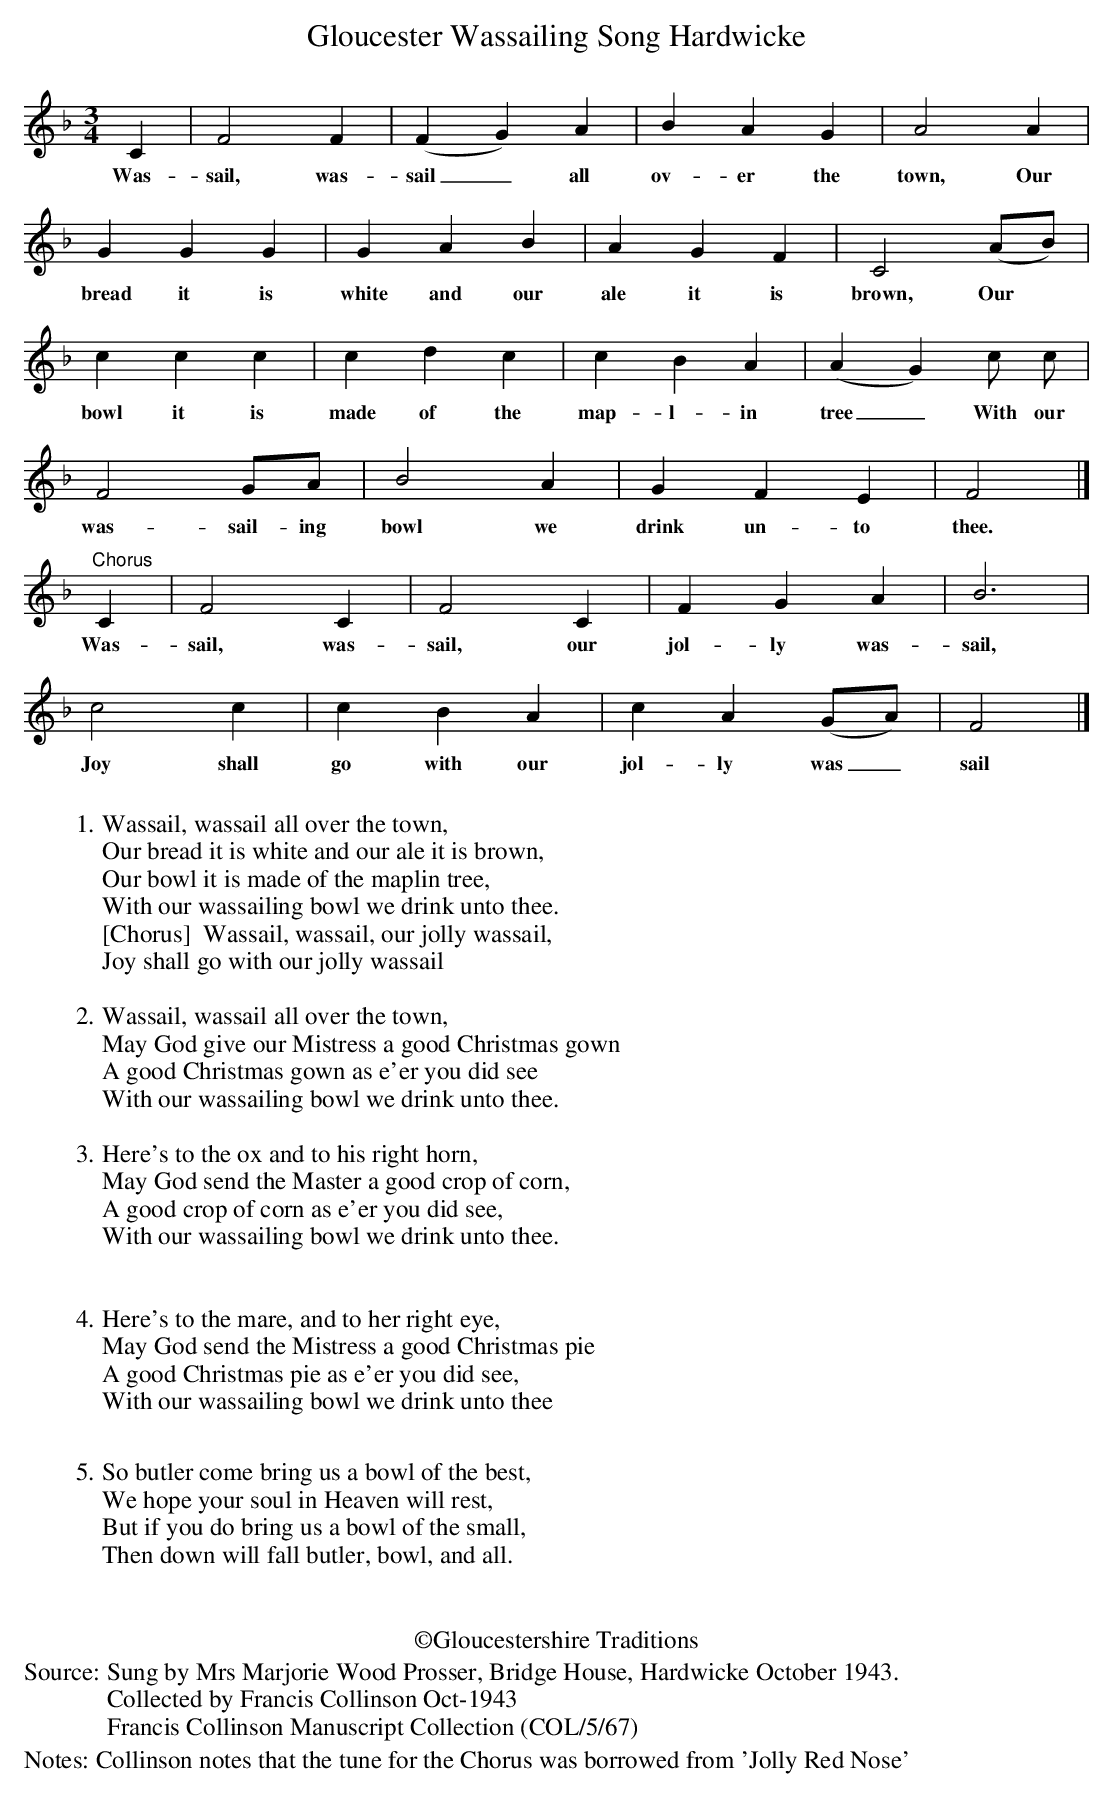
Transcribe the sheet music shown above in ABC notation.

X:1
T: Gloucester Wassailing Song Hardwicke
M:3/4
L:1/8
K: F
C2| F4 F2 | (F2G2) A2 | B2 A2 G2 | A4 A2 |
w: Was-sail, was-sail_ all ov-er the town, Our
G2 G2 G2 | G2 A2 B2 | A2 G2 F2 | C4 (AB) |
w: bread it is white and our ale it is brown, Our
c2 c2 c2 | c2 d2 c2 | c2 B2 A2 | (A2 G2) c c |
w:bowl it is made of the map-l-in tree_ With our
F4 GA | B4 A2 | G2 F2 E2 | F4 |]
w: was-sail-ing bowl we drink un-to thee.
"^Chorus" C2 | F4 C2 | F4 C2 | F2 G2 A2 | B6 |
w: Was-sail, was-sail, our jol-ly was-sail,
c4 c2 | c2 B2 A2 | c2 A2 (GA) | F4 |]
w: Joy shall go with our jol-ly was_sail
W:
W: 1.Wassail, wassail all over the town,
W:Our bread it is white and our ale it is brown,
W:Our bowl it is made of the maplin tree,
W:With our wassailing bowl we drink unto thee.
W: [Chorus]  Wassail, wassail, our jolly wassail,
W: Joy shall go with our jolly wassail
W:
W: 2.Wassail, wassail all over the town,
W:May God give our Mistress a good Christmas gown
W:A good Christmas gown as e'er you did see
W:With our wassailing bowl we drink unto thee.
W:
W: 3.Here's to the ox and to his right horn,
W:May God send the Master a good crop of corn,
W:A good crop of corn as e'er you did see,
W:With our wassailing bowl we drink unto thee.
W:
W:
W: 4.Here's to the mare, and to her right eye,
W: May God send the Mistress a good Christmas pie
W:A good Christmas pie as e'er you did see,
W: With our wassailing bowl we drink unto thee
W:
W:5.So butler come bring us a bowl of the best,
W:We hope your soul in Heaven will rest,
W:But if you do bring us a bowl of the small,
W:Then down will fall butler, bowl, and all.
W:
